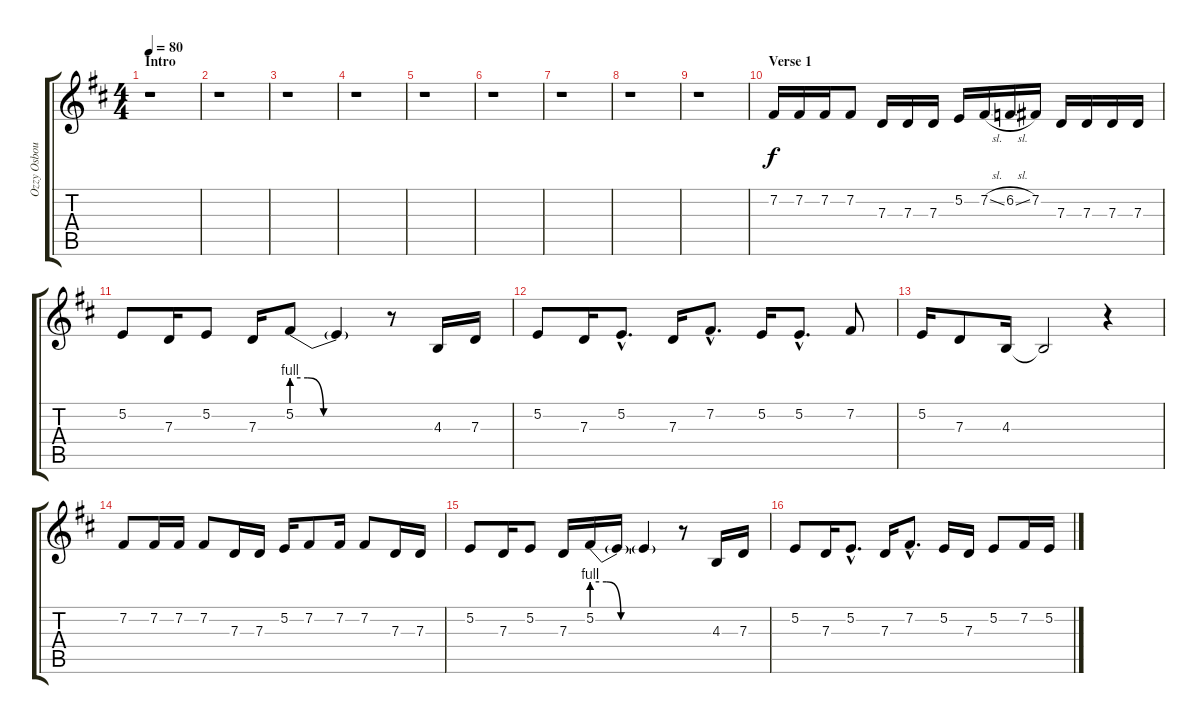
\track ("Ozzy Osbourne" "Ozzy Osbou") {instrument lead2sawtooth}
\staff {score tabs}
\tuning (E4 B3 G3 D3 A2 E2) {hide}
\ts (4 4)
\section ("" "Intro")
\tempo 80
\clef g2
\ks bminor
r.1{dy f instrument lead2sawtooth} |
r.1 |
r.1 |
r.1 |
r.1 |
r.1 |
r.1 |
r.1 |
r.1 |
\section ("" "Verse 1")
7.2.16 7.2.16 7.2.16 7.2.8 7.3.16 7.3.16 7.3.16 5.2.16 7.2{sl}.16 6.2{sl}.16 7.2.16 7.3.16 7.3.16 7.3.16 7.3.16 |
5.2.8 7.3.16 5.2.8 7.3.16 5.2{be (custom 0 4 10 4 20 0 40 0 60 0)}.8 5.2{t}.4 r.8 4.3.16 7.3.16 |
5.2.8 7.3.16 5.2{hac}.8{d} 7.3.16 7.2{hac}.8{d} 5.2.16 5.2{hac}.8{d} 7.2.8 |
5.2.16 7.3.8 4.3.16 4.3{t}.2 r.4 |
7.2.8 7.2.16 7.2.16 7.2.8 7.3.16 7.3.16 5.2.16 7.2.8 7.2.16 7.2.8 7.3.16 7.3.16 |
5.2.8 7.3.16 5.2.8 7.3.16 5.2{be (custom 0 4 10 4 20 0 40 0 60 0)}.16 5.2{t}.16 5.2{t}.4 r.8 4.3.16 7.3.16 |
5.2.8 7.3.16 5.2{hac}.8{d} 7.3.16 7.2{hac}.8{d} 5.2.16 7.3.16 5.2.8 7.2.16 5.2.16
